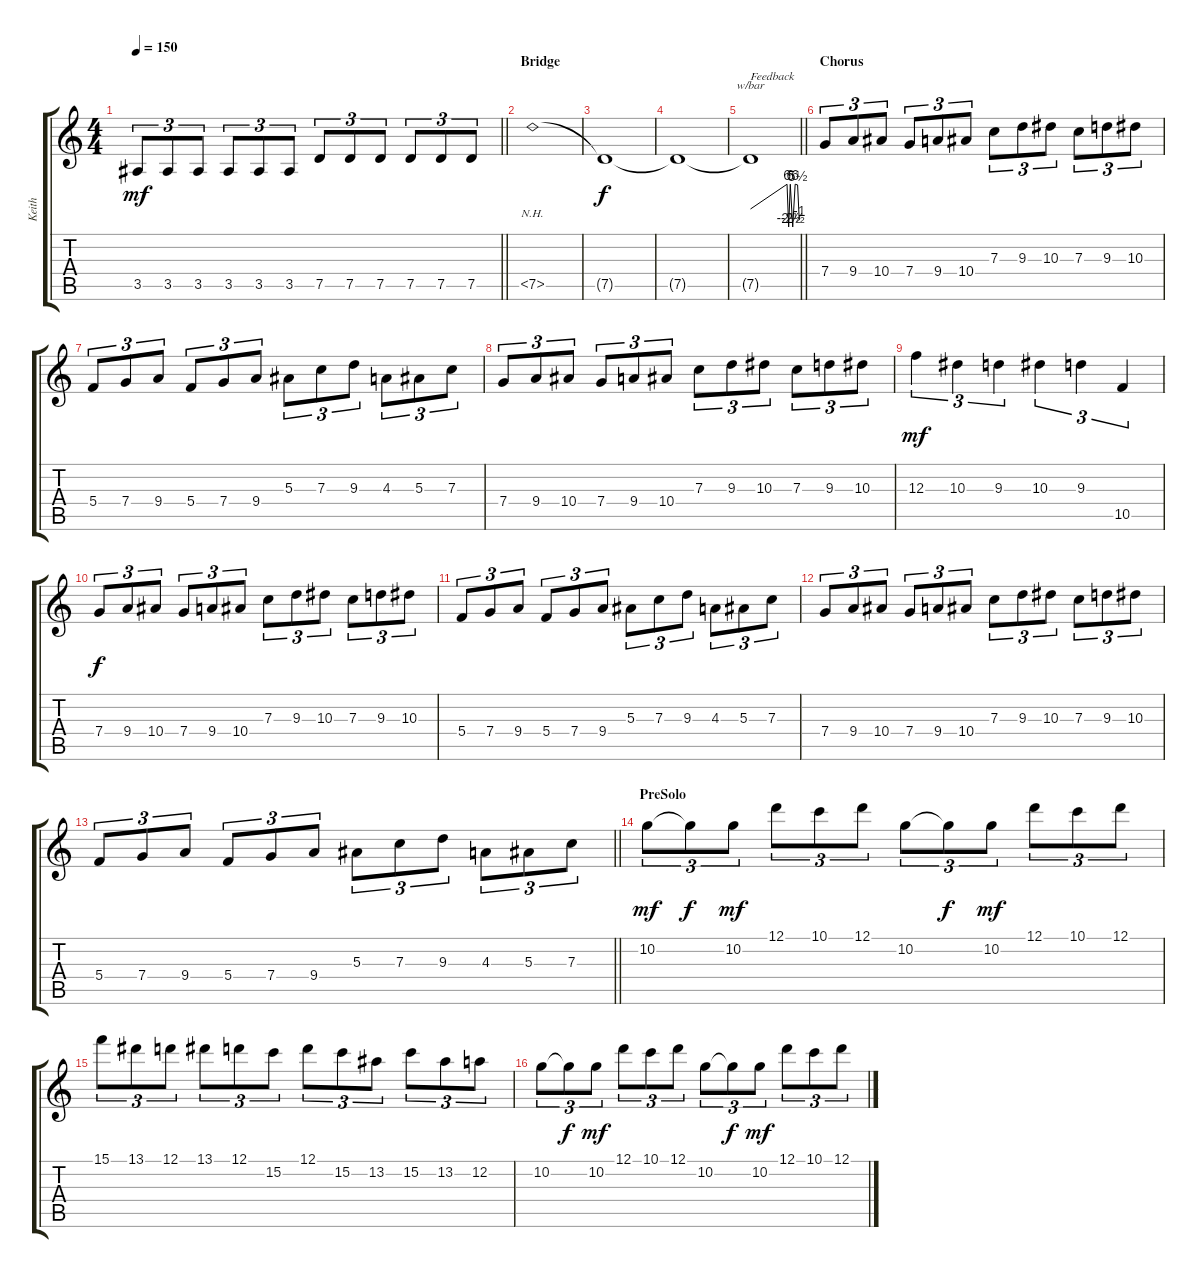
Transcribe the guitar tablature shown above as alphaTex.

\track ("Keith" "Keith") {instrument electricguitarjazz}
\staff {score tabs}
\tuning (D4 A3 F3 C3 G2 D2) {hide}
\ts (4 4)
\tempo 150
\clef g2
\barLineRight lightlight
\ks c
3.5.8{tu (3 2) dy mf} 3.5.8{tu (3 2)} 3.5.8{tu (3 2)} 3.5.8{tu (3 2)} 3.5.8{tu (3 2)} 3.5.8{tu (3 2)} 7.5.8{tu (3 2)} 7.5.8{tu (3 2)} 7.5.8{tu (3 2)} 7.5.8{tu (3 2)} 7.5.8{tu (3 2)} 7.5.8{tu (3 2)} |
\section ("" "Bridge")
7.5{nh}.1 |
7.5{t}.1{dy f} |
7.5{t}.1 |
\barLineRight lightlight
7.5{t}.1{tbe (custom default 0 0 45 24 47 -10 49 24 52 -10 55 24 58 22 60 -4) txt "Feedback"} |
\section ("" "Chorus")
7.4.8{tu (3 2)} 9.4.8{tu (3 2)} 10.4.8{tu (3 2)} 7.4.8{tu (3 2)} 9.4.8{tu (3 2)} 10.4.8{tu (3 2)} 7.3.8{tu (3 2)} 9.3.8{tu (3 2)} 10.3.8{tu (3 2)} 7.3.8{tu (3 2)} 9.3.8{tu (3 2)} 10.3.8{tu (3 2)} |
5.4.8{tu (3 2)} 7.4.8{tu (3 2)} 9.4.8{tu (3 2)} 5.4.8{tu (3 2)} 7.4.8{tu (3 2)} 9.4.8{tu (3 2)} 5.3.8{tu (3 2)} 7.3.8{tu (3 2)} 9.3.8{tu (3 2)} 4.3.8{tu (3 2)} 5.3.8{tu (3 2)} 7.3.8{tu (3 2)} |
7.4.8{tu (3 2)} 9.4.8{tu (3 2)} 10.4.8{tu (3 2)} 7.4.8{tu (3 2)} 9.4.8{tu (3 2)} 10.4.8{tu (3 2)} 7.3.8{tu (3 2)} 9.3.8{tu (3 2)} 10.3.8{tu (3 2)} 7.3.8{tu (3 2)} 9.3.8{tu (3 2)} 10.3.8{tu (3 2)} |
12.3.4{tu (3 2) dy mf} 10.3.4{tu (3 2)} 9.3.4{tu (3 2)} 10.3.4{tu (3 2)} 9.3.4{tu (3 2)} 10.5.4{tu (3 2)} |
7.4.8{tu (3 2) dy f} 9.4.8{tu (3 2)} 10.4.8{tu (3 2)} 7.4.8{tu (3 2)} 9.4.8{tu (3 2)} 10.4.8{tu (3 2)} 7.3.8{tu (3 2)} 9.3.8{tu (3 2)} 10.3.8{tu (3 2)} 7.3.8{tu (3 2)} 9.3.8{tu (3 2)} 10.3.8{tu (3 2)} |
5.4.8{tu (3 2)} 7.4.8{tu (3 2)} 9.4.8{tu (3 2)} 5.4.8{tu (3 2)} 7.4.8{tu (3 2)} 9.4.8{tu (3 2)} 5.3.8{tu (3 2)} 7.3.8{tu (3 2)} 9.3.8{tu (3 2)} 4.3.8{tu (3 2)} 5.3.8{tu (3 2)} 7.3.8{tu (3 2)} |
7.4.8{tu (3 2)} 9.4.8{tu (3 2)} 10.4.8{tu (3 2)} 7.4.8{tu (3 2)} 9.4.8{tu (3 2)} 10.4.8{tu (3 2)} 7.3.8{tu (3 2)} 9.3.8{tu (3 2)} 10.3.8{tu (3 2)} 7.3.8{tu (3 2)} 9.3.8{tu (3 2)} 10.3.8{tu (3 2)} |
\barLineRight lightlight
5.4.8{tu (3 2)} 7.4.8{tu (3 2)} 9.4.8{tu (3 2)} 5.4.8{tu (3 2)} 7.4.8{tu (3 2)} 9.4.8{tu (3 2)} 5.3.8{tu (3 2)} 7.3.8{tu (3 2)} 9.3.8{tu (3 2)} 4.3.8{tu (3 2)} 5.3.8{tu (3 2)} 7.3.8{tu (3 2)} |
\section ("" "PreSolo")
10.2.8{tu (3 2) dy mf} 10.2{t}.8{tu (3 2) dy f} 10.2.8{tu (3 2) dy mf} 12.1.8{tu (3 2)} 10.1.8{tu (3 2)} 12.1.8{tu (3 2)} 10.2.8{tu (3 2)} 10.2{t}.8{tu (3 2) dy f} 10.2.8{tu (3 2) dy mf} 12.1.8{tu (3 2)} 10.1.8{tu (3 2)} 12.1.8{tu (3 2)} |
15.1.8{tu (3 2)} 13.1.8{tu (3 2)} 12.1.8{tu (3 2)} 13.1.8{tu (3 2)} 12.1.8{tu (3 2)} 15.2.8{tu (3 2)} 12.1.8{tu (3 2)} 15.2.8{tu (3 2)} 13.2.8{tu (3 2)} 15.2.8{tu (3 2)} 13.2.8{tu (3 2)} 12.2.8{tu (3 2)} |
10.2.8{tu (3 2)} 10.2{t}.8{tu (3 2) dy f} 10.2.8{tu (3 2) dy mf} 12.1.8{tu (3 2)} 10.1.8{tu (3 2)} 12.1.8{tu (3 2)} 10.2.8{tu (3 2)} 10.2{t}.8{tu (3 2) dy f} 10.2.8{tu (3 2) dy mf} 12.1.8{tu (3 2)} 10.1.8{tu (3 2)} 12.1.8{tu (3 2)}
